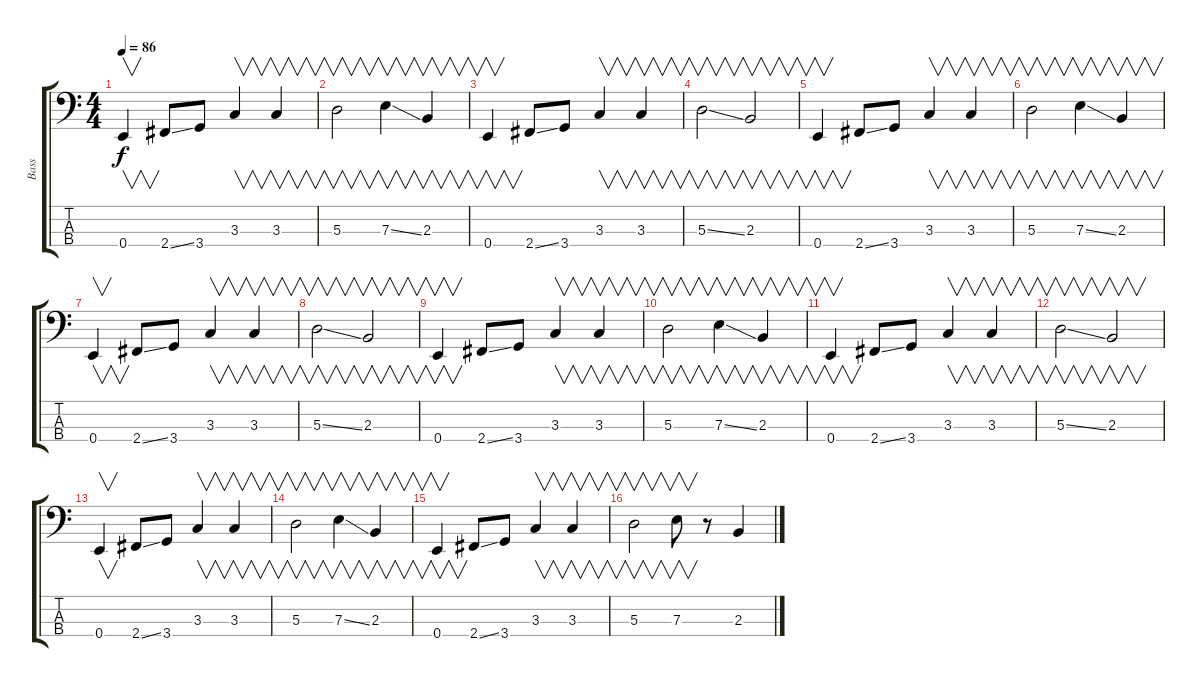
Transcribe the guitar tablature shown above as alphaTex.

\track ("Bass" "Bass") {instrument electricbassfinger}
\staff {score tabs}
\tuning (G2 D2 A1 E1) {hide}
\ts (4 4)
\tempo 86
\clef f4
\ks c
0.4.4{v dy f instrument electricbassfinger} 2.4{ss}.8 3.4.8 3.3.4{v} 3.3.4{v} |
5.3.2{v} 7.3{ss}.4{v} 2.3.4{v} |
0.4.4{v} 2.4{ss}.8 3.4.8 3.3.4{v} 3.3.4{v} |
5.3{ss}.2{v} 2.3.2{v} |
0.4.4{v} 2.4{ss}.8 3.4.8 3.3.4{v} 3.3.4{v} |
5.3.2{v} 7.3{ss}.4{v} 2.3.4{v} |
0.4.4{v} 2.4{ss}.8 3.4.8 3.3.4{v} 3.3.4{v} |
5.3{ss}.2{v} 2.3.2{v} |
0.4.4{v} 2.4{ss}.8 3.4.8 3.3.4{v} 3.3.4{v} |
5.3.2{v} 7.3{ss}.4{v} 2.3.4{v} |
0.4.4{v} 2.4{ss}.8 3.4.8 3.3.4{v} 3.3.4{v} |
5.3{ss}.2{v} 2.3.2{v} |
0.4.4{v} 2.4{ss}.8 3.4.8 3.3.4{v} 3.3.4{v} |
5.3.2{v} 7.3{ss}.4{v} 2.3.4{v} |
0.4.4{v} 2.4{ss}.8 3.4.8 3.3.4{v} 3.3.4{v} |
5.3.2{v} 7.3.8{v} r.8 2.3.4
